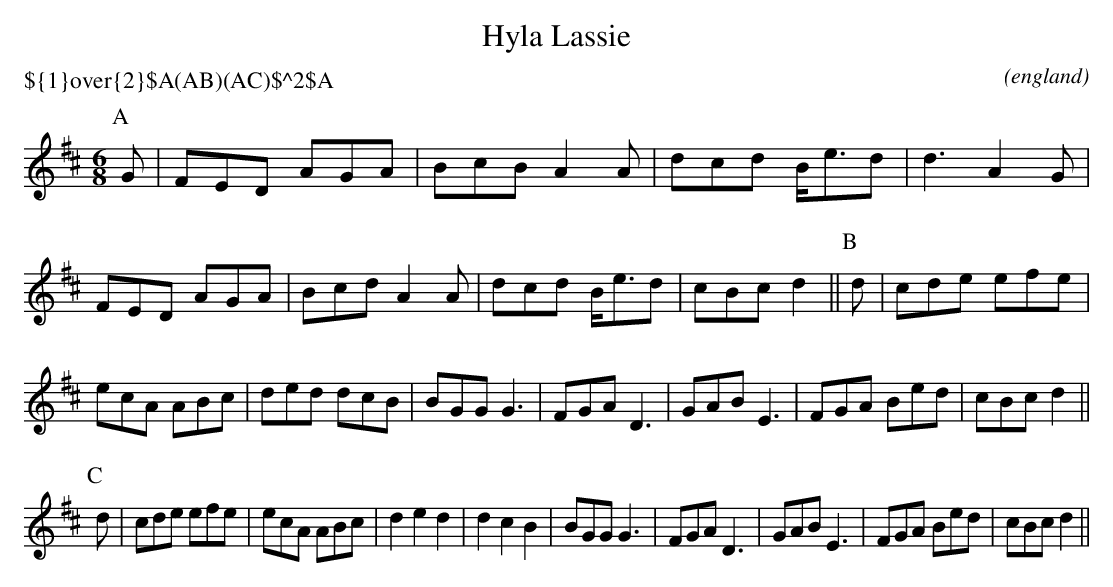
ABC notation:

X:1
T:Hyla Lassie
O:england
M:6/8
C:
P:${1}\over{2}$A(AB)(AC)$^2$A
L:1/8
K:D
P:A
G|FED AGA|BcB A2 A|dcd B<ed|d3  A2 G|\
FED AGA|Bcd A2 A|dcd B<ed|cBc d2||\
P:B
d|cde efe|ecA ABc|ded dcB|BGG G3|\
FGA D3|GAB E3|FGA Bed|cBc d2||
P:C
d|cde efe|ecA ABc|\
d2e2d2|d2c2B2|BGG G3|\
FGA D3|GAB E3|FGA Bed|cBc d2||
